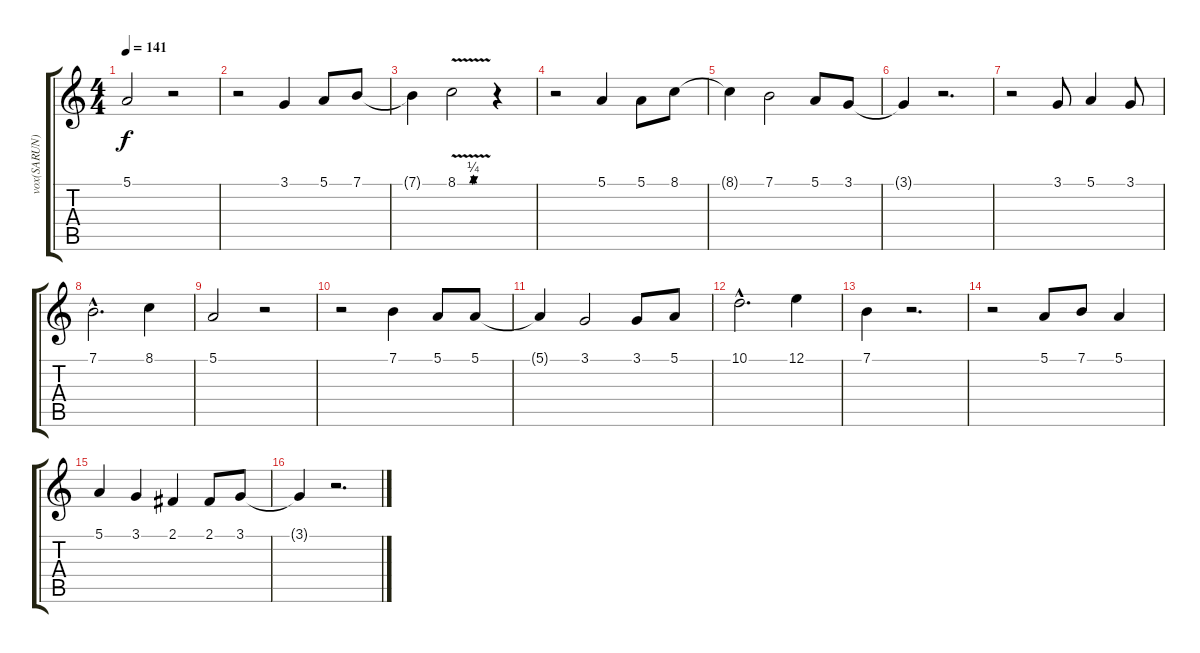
\track ("vox(SARUN)" "vox(SARUN)") {instrument acousticgrandpiano}
\staff {score tabs}
\tuning (E4 B3 G3 D3 A2 E2) {hide}
\ts (4 4)
\tempo 141
\clef g2
\ks c
5.1.2{dy f} r.2 |
r.2 3.1.4 5.1.8 7.1.8 |
7.1{t}.4 8.1{be (custom 0 0 28 0 30 1 32 0 36 0 39 0 44 0 50 0 54 0 58 0 60 0) v}.2 r.4 |
r.2 5.1.4 5.1.8 8.1.8 |
8.1{t}.4 7.1.2 5.1.8 3.1.8 |
3.1{t}.4 r.2{d} |
r.2 3.1.8 5.1.4 3.1.8 |
7.1{hac}.2{d} 8.1.4 |
5.1.2 r.2 |
r.2 7.1.4 5.1.8 5.1.8 |
5.1{t}.4 3.1.2 3.1.8 5.1.8 |
10.1{hac}.2{d} 12.1.4 |
7.1.4 r.2{d} |
r.2 5.1.8 7.1.8 5.1.4 |
5.1.4 3.1.4 2.1.4 2.1.8 3.1.8 |
3.1{t}.4 r.2{d}
